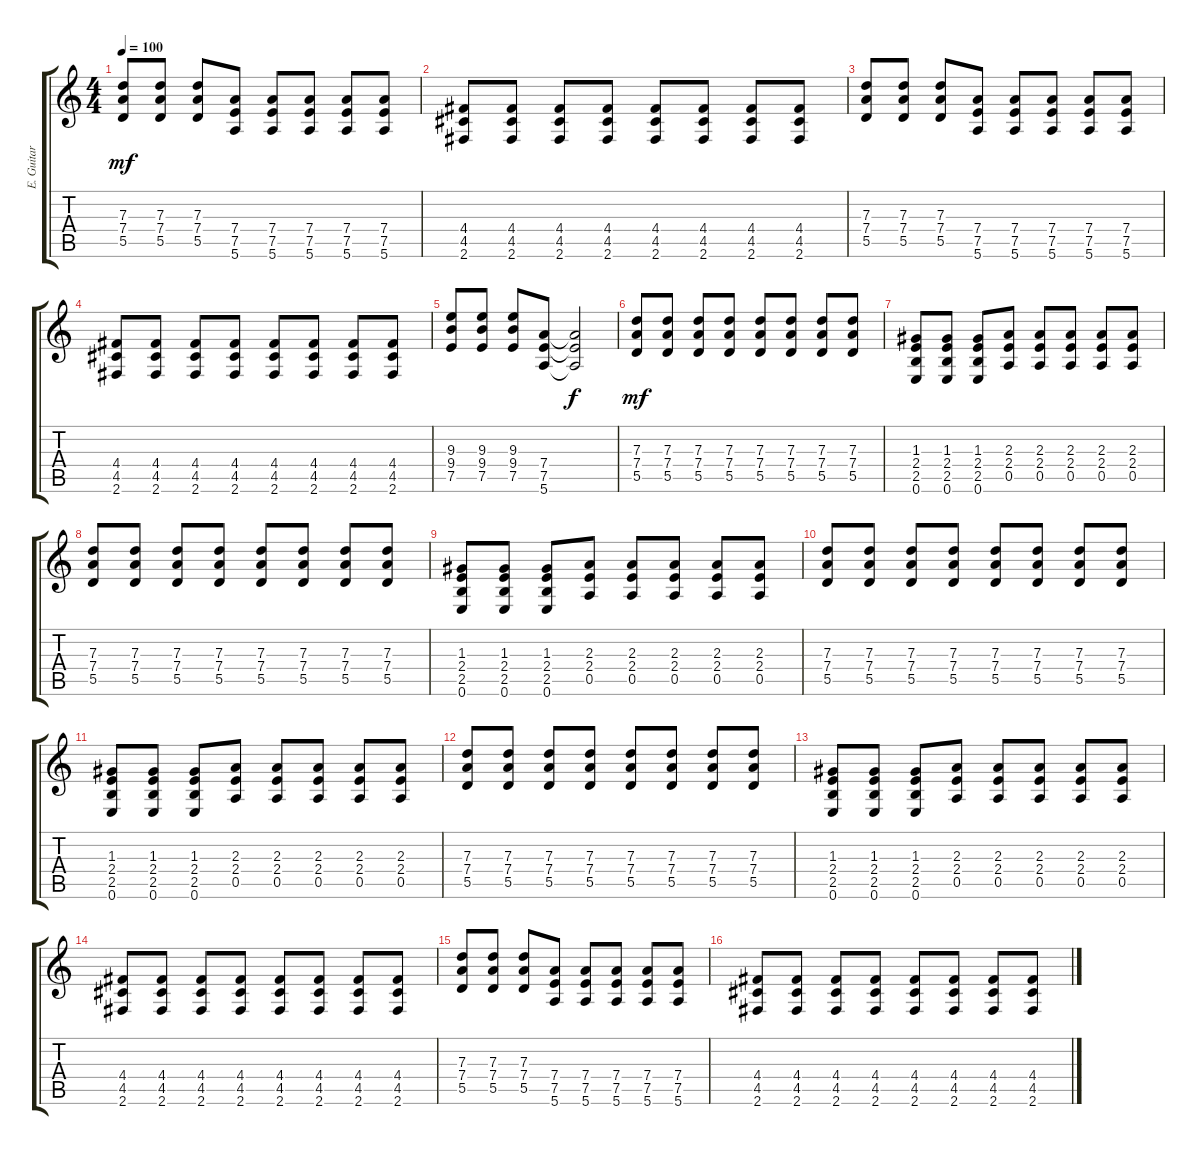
\track ("E. Guitar" "E. Guitar") {instrument electricguitarjazz}
\staff {score tabs}
\tuning (E4 B3 G3 D3 A2 E2) {hide}
\ts (4 4)
\tempo 100
\clef g2
\ks c
(7.3 7.4 5.5).8{dy mf} (7.3 7.4 5.5).8 (7.3 7.4 5.5).8 (7.4 7.5 5.6).8 (7.4 7.5 5.6).8 (7.4 7.5 5.6).8 (7.4 7.5 5.6).8 (7.4 7.5 5.6).8 |
(4.4 4.5 2.6).8 (4.4 4.5 2.6).8 (4.4 4.5 2.6).8 (4.4 4.5 2.6).8 (4.4 4.5 2.6).8 (4.4 4.5 2.6).8 (4.4 4.5 2.6).8 (4.4 4.5 2.6).8 |
(7.3 7.4 5.5).8 (7.3 7.4 5.5).8 (7.3 7.4 5.5).8 (7.4 7.5 5.6).8 (7.4 7.5 5.6).8 (7.4 7.5 5.6).8 (7.4 7.5 5.6).8 (7.4 7.5 5.6).8 |
(4.4 4.5 2.6).8 (4.4 4.5 2.6).8 (4.4 4.5 2.6).8 (4.4 4.5 2.6).8 (4.4 4.5 2.6).8 (4.4 4.5 2.6).8 (4.4 4.5 2.6).8 (4.4 4.5 2.6).8 |
(9.3 9.4 7.5).8 (9.3 9.4 7.5).8 (9.3 9.4 7.5).8 (7.4 7.5 5.6).8 (7.4{t} 7.5{t} 5.6{t}).2{dy f} |
(7.3 7.4 5.5).8{dy mf} (7.3 7.4 5.5).8 (7.3 7.4 5.5).8 (7.3 7.4 5.5).8 (7.3 7.4 5.5).8 (7.3 7.4 5.5).8 (7.3 7.4 5.5).8 (7.3 7.4 5.5).8 |
(1.3 2.4 2.5 0.6).8 (1.3 2.4 2.5 0.6).8 (1.3 2.4 2.5 0.6).8 (2.3 2.4 0.5).8 (2.3 2.4 0.5).8 (2.3 2.4 0.5).8 (2.3 2.4 0.5).8 (2.3 2.4 0.5).8 |
(7.3 7.4 5.5).8 (7.3 7.4 5.5).8 (7.3 7.4 5.5).8 (7.3 7.4 5.5).8 (7.3 7.4 5.5).8 (7.3 7.4 5.5).8 (7.3 7.4 5.5).8 (7.3 7.4 5.5).8 |
(1.3 2.4 2.5 0.6).8 (1.3 2.4 2.5 0.6).8 (1.3 2.4 2.5 0.6).8 (2.3 2.4 0.5).8 (2.3 2.4 0.5).8 (2.3 2.4 0.5).8 (2.3 2.4 0.5).8 (2.3 2.4 0.5).8 |
(7.3 7.4 5.5).8 (7.3 7.4 5.5).8 (7.3 7.4 5.5).8 (7.3 7.4 5.5).8 (7.3 7.4 5.5).8 (7.3 7.4 5.5).8 (7.3 7.4 5.5).8 (7.3 7.4 5.5).8 |
(1.3 2.4 2.5 0.6).8 (1.3 2.4 2.5 0.6).8 (1.3 2.4 2.5 0.6).8 (2.3 2.4 0.5).8 (2.3 2.4 0.5).8 (2.3 2.4 0.5).8 (2.3 2.4 0.5).8 (2.3 2.4 0.5).8 |
(7.3 7.4 5.5).8 (7.3 7.4 5.5).8 (7.3 7.4 5.5).8 (7.3 7.4 5.5).8 (7.3 7.4 5.5).8 (7.3 7.4 5.5).8 (7.3 7.4 5.5).8 (7.3 7.4 5.5).8 |
(1.3 2.4 2.5 0.6).8 (1.3 2.4 2.5 0.6).8 (1.3 2.4 2.5 0.6).8 (2.3 2.4 0.5).8 (2.3 2.4 0.5).8 (2.3 2.4 0.5).8 (2.3 2.4 0.5).8 (2.3 2.4 0.5).8 |
(4.4 4.5 2.6).8 (4.4 4.5 2.6).8 (4.4 4.5 2.6).8 (4.4 4.5 2.6).8 (4.4 4.5 2.6).8 (4.4 4.5 2.6).8 (4.4 4.5 2.6).8 (4.4 4.5 2.6).8 |
(7.3 7.4 5.5).8 (7.3 7.4 5.5).8 (7.3 7.4 5.5).8 (7.4 7.5 5.6).8 (7.4 7.5 5.6).8 (7.4 7.5 5.6).8 (7.4 7.5 5.6).8 (7.4 7.5 5.6).8 |
(4.4 4.5 2.6).8 (4.4 4.5 2.6).8 (4.4 4.5 2.6).8 (4.4 4.5 2.6).8 (4.4 4.5 2.6).8 (4.4 4.5 2.6).8 (4.4 4.5 2.6).8 (4.4 4.5 2.6).8
